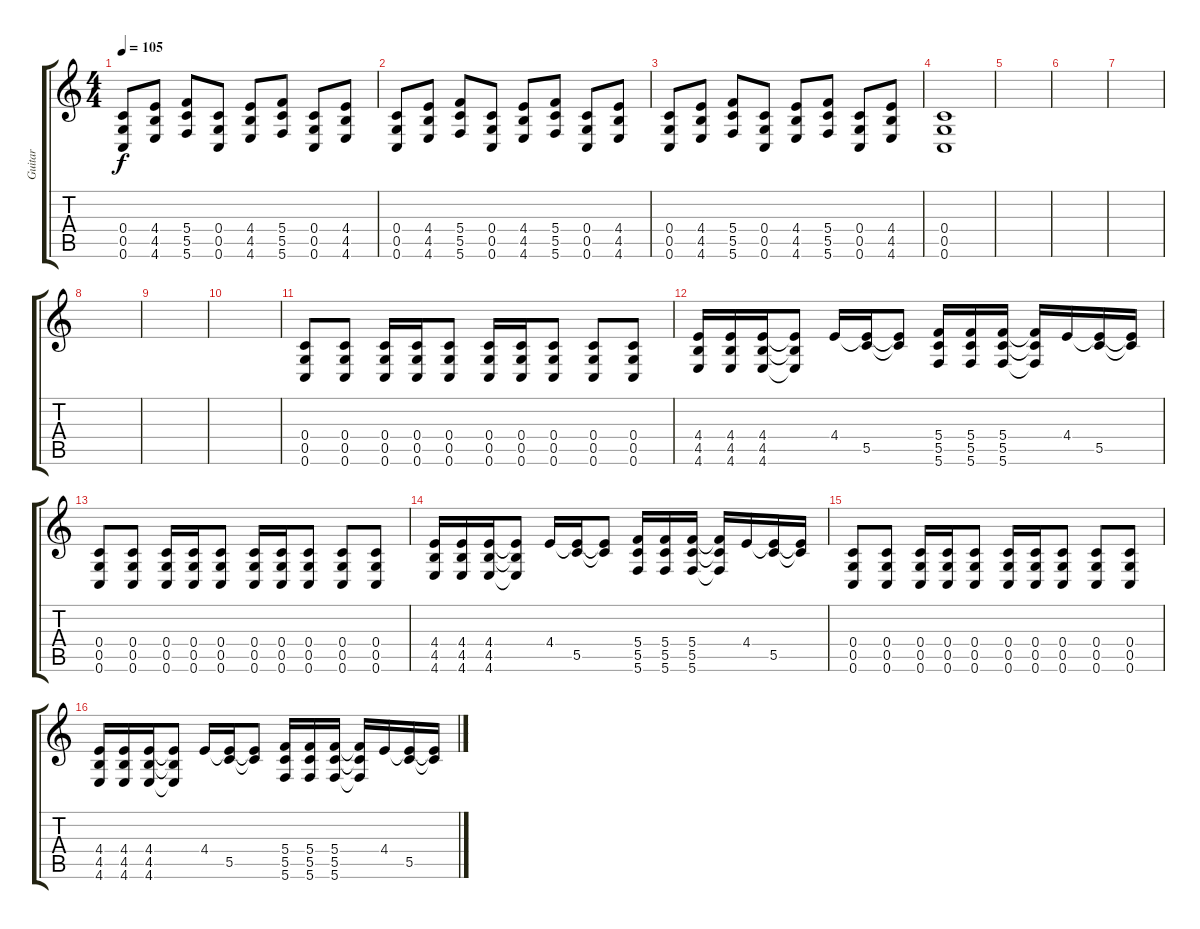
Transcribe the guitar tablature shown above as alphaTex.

\track ("Guitar" "Guitar") {instrument distortionguitar}
\staff {score tabs}
\tuning (D4 A3 F3 C3 G2 C2) {hide}
\ts (4 4)
\tempo 105
\clef g2
\ks c
(0.4 0.5 0.6).8{dy f} (4.4 4.5 4.6).8 (5.4 5.5 5.6).8 (0.4 0.5 0.6).8 (4.4 4.5 4.6).8 (5.4 5.5 5.6).8 (0.4 0.5 0.6).8 (4.4 4.5 4.6).8 |
(0.4 0.5 0.6).8 (4.4 4.5 4.6).8 (5.4 5.5 5.6).8 (0.4 0.5 0.6).8 (4.4 4.5 4.6).8 (5.4 5.5 5.6).8 (0.4 0.5 0.6).8 (4.4 4.5 4.6).8 |
(0.4 0.5 0.6).8 (4.4 4.5 4.6).8 (5.4 5.5 5.6).8 (0.4 0.5 0.6).8 (4.4 4.5 4.6).8 (5.4 5.5 5.6).8 (0.4 0.5 0.6).8 (4.4 4.5 4.6).8 |
(0.4 0.5 0.6).1 |
|
|
|
|
|
|
(0.4 0.5 0.6).8{instrument distortionguitar} (0.4 0.5 0.6).8 (0.4 0.5 0.6).16 (0.4 0.5 0.6).16 (0.4 0.5 0.6).8 (0.4 0.5 0.6).16 (0.4 0.5 0.6).16 (0.4 0.5 0.6).8 (0.4 0.5 0.6).8 (0.4 0.5 0.6).8 |
(4.4 4.5 4.6).16 (4.4 4.5 4.6).16 (4.4 4.5 4.6).16 (4.4{t} 4.5{t} 4.6{t}).8 4.4.16 (4.4{t} 5.5).16 (4.4{t} 5.5{t}).8 (5.4 5.5 5.6).16 (5.4 5.5 5.6).16 (5.4 5.5 5.6).16 (5.4{t} 5.5{t} 5.6{t}).16 4.4.16 (4.4{t} 5.5).16 (4.4{t} 5.5{t}).16 |
(0.4 0.5 0.6).8 (0.4 0.5 0.6).8 (0.4 0.5 0.6).16 (0.4 0.5 0.6).16 (0.4 0.5 0.6).8 (0.4 0.5 0.6).16 (0.4 0.5 0.6).16 (0.4 0.5 0.6).8 (0.4 0.5 0.6).8 (0.4 0.5 0.6).8 |
(4.4 4.5 4.6).16 (4.4 4.5 4.6).16 (4.4 4.5 4.6).16 (4.4{t} 4.5{t} 4.6{t}).8 4.4.16 (4.4{t} 5.5).16 (4.4{t} 5.5{t}).8 (5.4 5.5 5.6).16 (5.4 5.5 5.6).16 (5.4 5.5 5.6).16 (5.4{t} 5.5{t} 5.6{t}).16 4.4.16 (4.4{t} 5.5).16 (4.4{t} 5.5{t}).16 |
(0.4 0.5 0.6).8 (0.4 0.5 0.6).8 (0.4 0.5 0.6).16 (0.4 0.5 0.6).16 (0.4 0.5 0.6).8 (0.4 0.5 0.6).16 (0.4 0.5 0.6).16 (0.4 0.5 0.6).8 (0.4 0.5 0.6).8 (0.4 0.5 0.6).8 |
(4.4 4.5 4.6).16 (4.4 4.5 4.6).16 (4.4 4.5 4.6).16 (4.4{t} 4.5{t} 4.6{t}).8 4.4.16 (4.4{t} 5.5).16 (4.4{t} 5.5{t}).8 (5.4 5.5 5.6).16 (5.4 5.5 5.6).16 (5.4 5.5 5.6).16 (5.4{t} 5.5{t} 5.6{t}).16 4.4.16 (4.4{t} 5.5).16 (4.4{t} 5.5{t}).16
